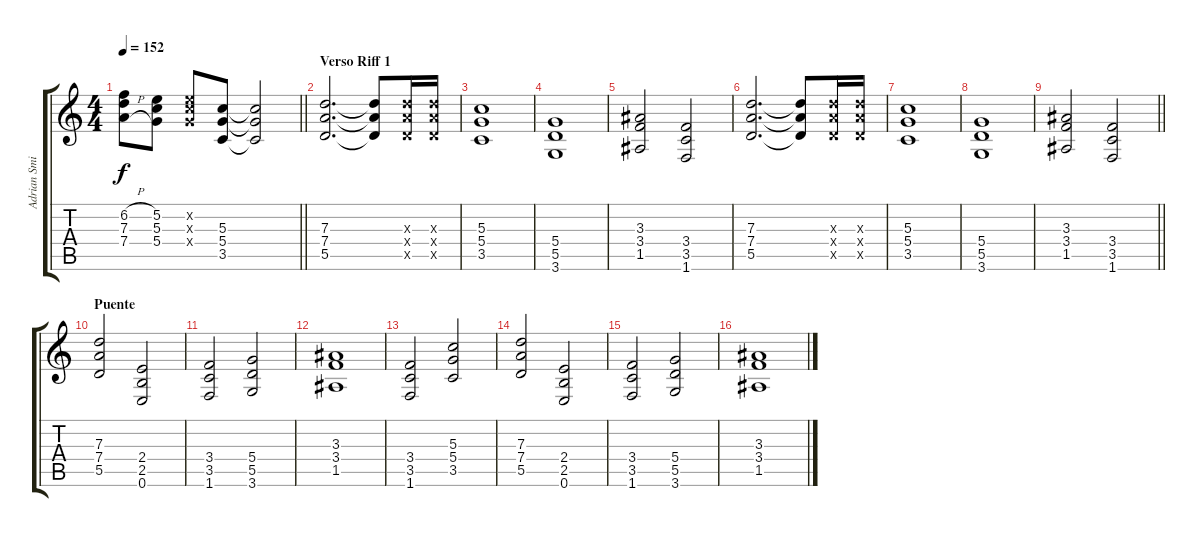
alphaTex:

\track ("Adrian Smith" "Adrian Smi") {instrument distortionguitar}
\staff {score tabs}
\tuning (E4 B3 G3 D3 A2 E2) {hide}
\ts (4 4)
\tempo 152
\clef g2
\barLineRight lightlight
\ks c
(6.2{h} 7.3{h} 7.4{h}).8{dy f} (5.2 5.3 5.4).8 (5.2{x} 5.3{x} 5.4{x}).8 (5.3 5.4 3.5).8 (5.3{t} 5.4{t} 3.5{t}).2 |
\section ("" "Verso Riff 1")
(7.3 7.4 5.5).2{d} (7.3{t} 7.4{t} 5.5{t}).8 (7.3{x} 7.4{x} 5.5{x}).16 (7.3{x} 7.4{x} 5.5{x}).16 |
(5.3 5.4 3.5).1 |
(5.4 5.5 3.6).1 |
(3.3 3.4 1.5).2 (3.4 3.5 1.6).2 |
(7.3 7.4 5.5).2{d} (7.3{t} 7.4{t} 5.5{t}).8 (7.3{x} 7.4{x} 5.5{x}).16 (7.3{x} 7.4{x} 5.5{x}).16 |
(5.3 5.4 3.5).1 |
(5.4 5.5 3.6).1 |
\barLineRight lightlight
(3.3 3.4 1.5).2 (3.4 3.5 1.6).2 |
\section ("" "Puente")
(7.3 7.4 5.5).2 (2.4 2.5 0.6).2 |
(3.4 3.5 1.6).2 (5.4 5.5 3.6).2 |
(3.3 3.4 1.5).1 |
(3.4 3.5 1.6).2 (5.3 5.4 3.5).2 |
(7.3 7.4 5.5).2 (2.4 2.5 0.6).2 |
(3.4 3.5 1.6).2 (5.4 5.5 3.6).2 |
(3.3 3.4 1.5).1
